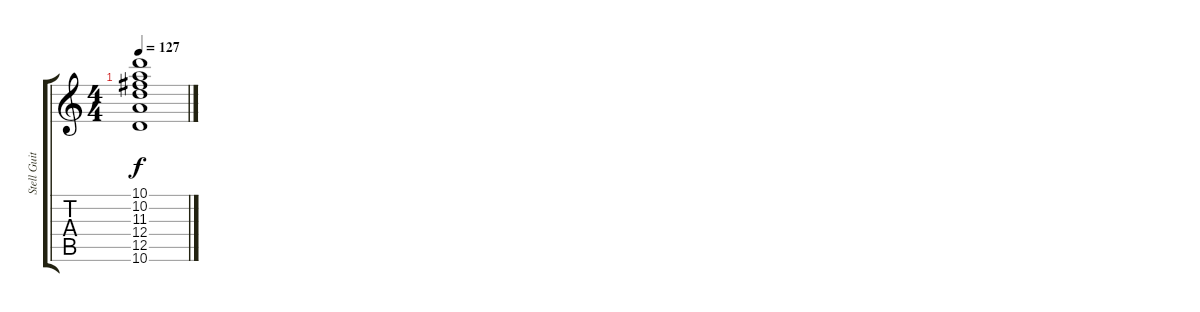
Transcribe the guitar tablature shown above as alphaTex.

\track ("Stell Guitar" "Stell Guit") {instrument acousticguitarsteel}
\staff {score tabs}
\tuning (E4 B3 G3 D3 A2 E2) {hide}
\ts (4 4)
\tempo 127
\clef g2
\ks c
(10.1{t} 10.2{t} 11.3{t} 12.4{t} 12.5{t} 10.6{t}).1{dy f}
